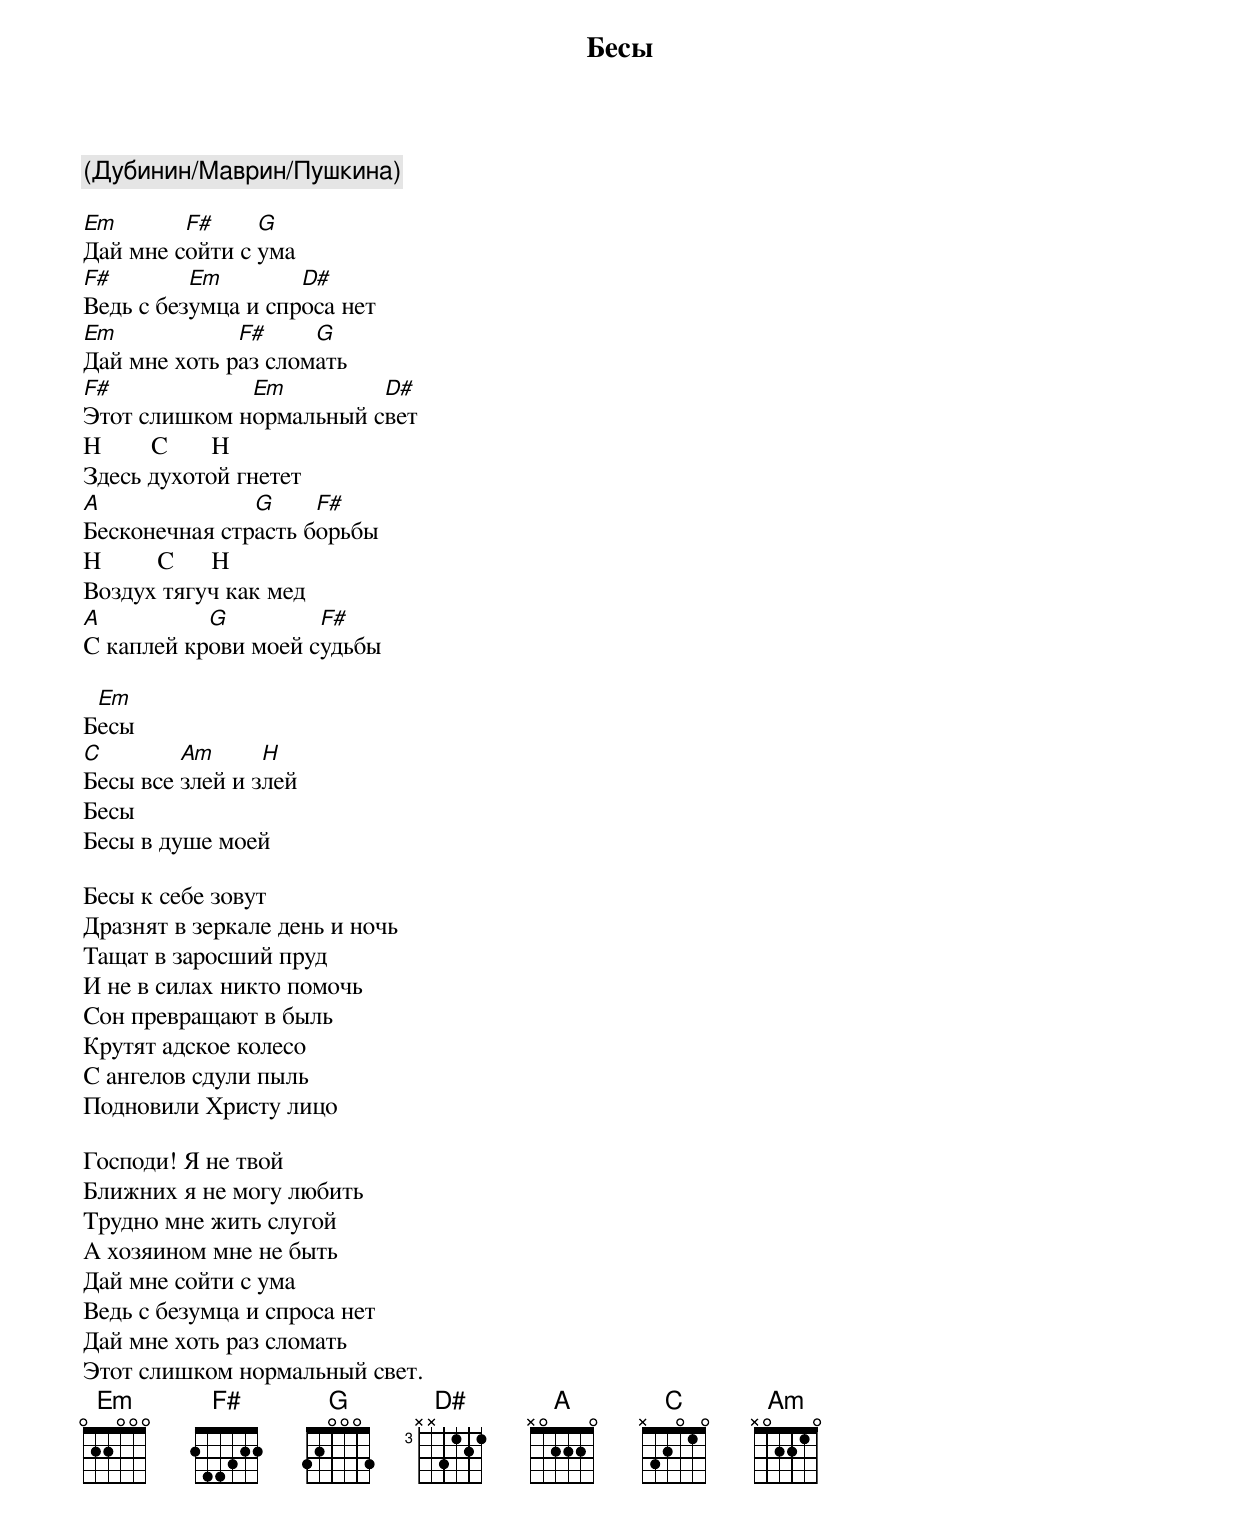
Бесы

(Дубинин/Маврин/Пушкина)

Em       F#     G
Дай мне сойти с ума
F#        Em        D#
Ведь с безумца и спроса нет
Em            F#     G
Дай мне хоть раз сломать
F#            Em         D#
Этот слишком нормальный свет
H        C       H
Здесь духотой гнетет
A              G     F#
Бесконечная страсть борьбы
H         C      H
Воздух тягуч как мед
A          G         F#
С каплей крови моей судьбы

 Em
Бесы
C        Am      H
Бесы все злей и злей
Бесы
Бесы в душе моей

Бесы к себе зовут
Дразнят в зеркале день и ночь
Тащат в заросший пруд
И не в силах никто помочь
Сон превращают в быль
Крутят адское колесо
С ангелов сдули пыль
Подновили Христу лицо

Господи! Я не твой
Ближних я не могу любить
Трудно мне жить слугой
А хозяином мне не быть
Дай мне сойти с ума
Ведь с безумца и спроса нет
Дай мне хоть раз сломать
Этот слишком нормальный свет.
